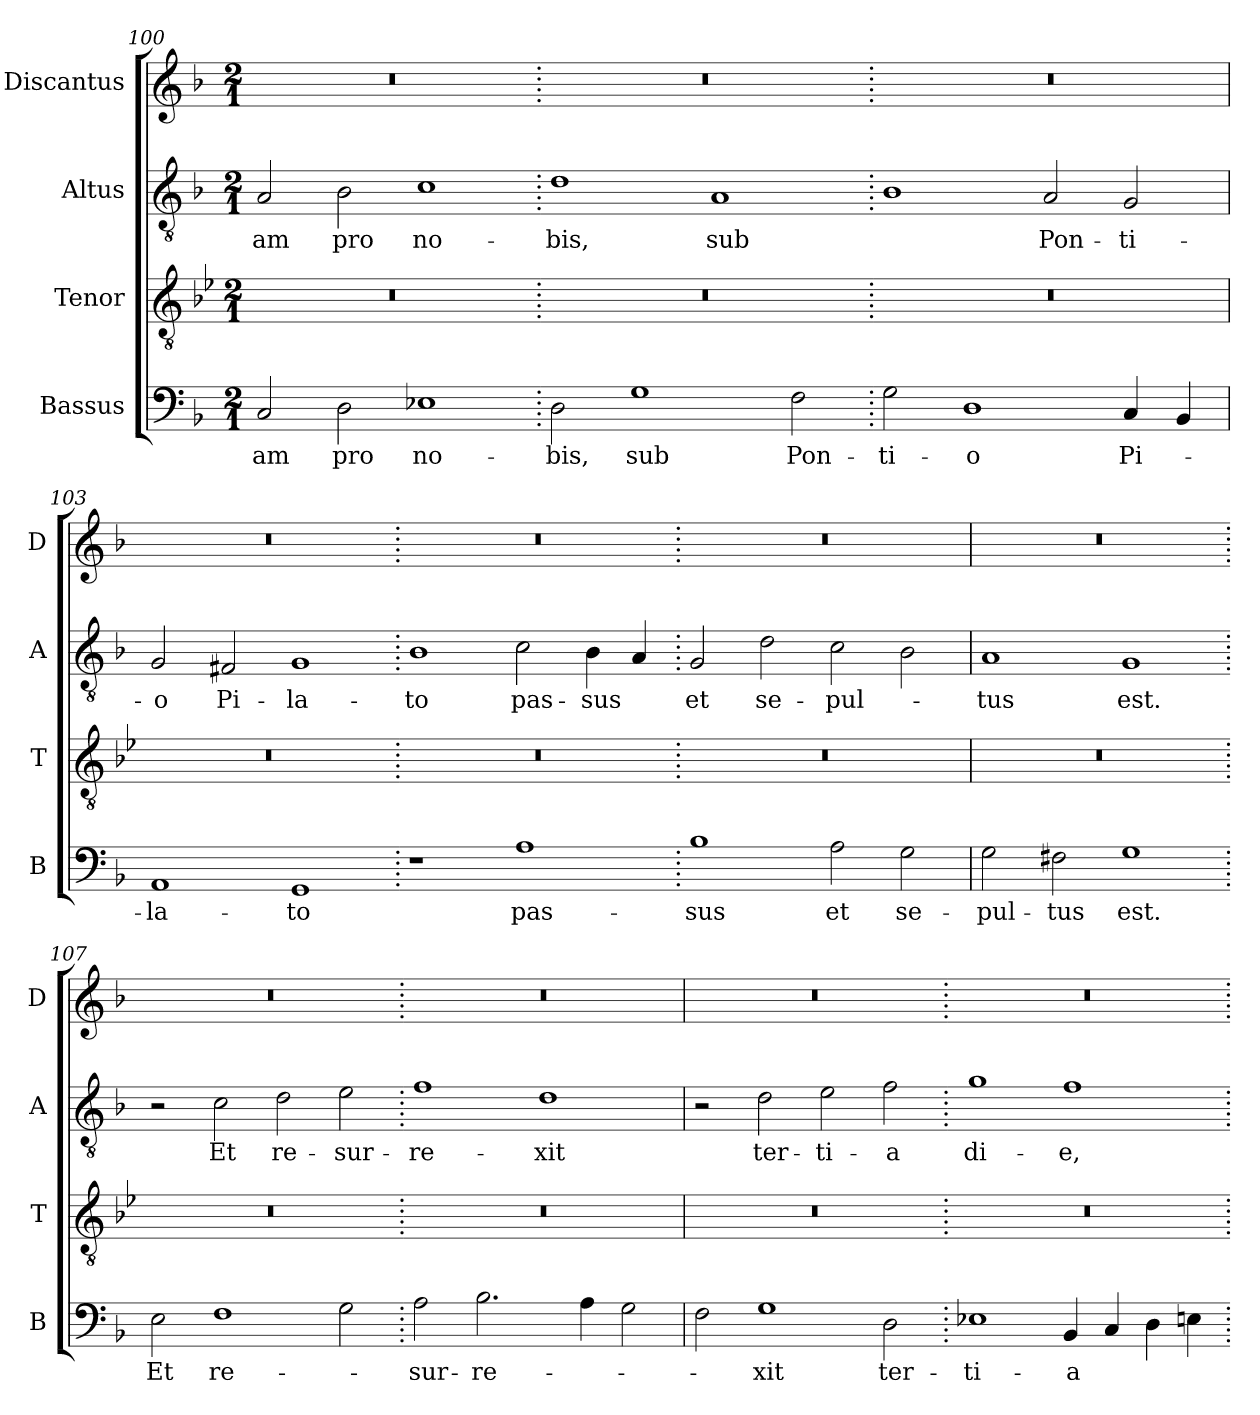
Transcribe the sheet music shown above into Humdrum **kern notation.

**kern	**text	**kern	**kern	**text	**kern
*part4	*part4	*part3	*part2	*part2	*part1
*staff4	*staff4	*staff3	*staff2	*staff2	*staff1
*I"Bassus	*	*I"Tenor	*I"Altus	*	*I"Discantus
*I'B	*	*I'T	*I'A	*	*I'D
*clefF4	*	*clefGv2	*clefGv2	*	*clefG2
*k[b-]	*	*k[b-e-]	*k[b-]	*	*k[b-]
*M2/1	*	*M2/1	*M2/1	*	*M2/1
=100	=100	=100	=100	=100	=100
2C/	-am	0r	2A/	-am	0r
2D\	pro	.	2B-\	pro	.
1E-X	no-	.	1c	no-	.
=101.	=101.	=101.	=101.	=101.	=101.
2D\	-bis,	0r	1d	-bis,	0r
1G	sub	.	.	.	.
.	.	.	1A	sub	.
2F\	Pon-	.	.	.	.
=102.	=102.	=102.	=102.	=102.	=102.
2G\	-ti-	0r	1B-	.	0r
1D	-o	.	.	.	.
.	.	.	2A/	Pon-	.
4C/	Pi-	.	2G/	-ti-	.
4BB-/	.	.	.	.	.
=103	=103	=103	=103	=103	=103
1AA	-la-	0r	2G/	-o	0r
.	.	.	2F#X/	Pi-	.
1GG	-to	.	1G	-la-	.
=104.	=104.	=104.	=104.	=104.	=104.
1r	.	0r	1B-	-to	0r
1A	pas-	.	2c\	pas-	.
.	.	.	4B-\	-sus	.
.	.	.	4A/	.	.
=105.	=105.	=105.	=105.	=105.	=105.
1B-	-sus	0r	2G/	et	0r
.	.	.	2d\	se-	.
2A\	et	.	2c\	-pul-	.
2G\	se-	.	2B-\	.	.
=106	=106	=106	=106	=106	=106
2G\	-pul-	0r	1A	-tus	0r
2F#X\	-tus	.	.	.	.
1G	est.	.	1G	est.	.
=107.	=107.	=107.	=107.	=107.	=107.
2E\	Et	0r	2r	.	0r
1F	re-	.	2c\	Et	.
.	.	.	2d\	re-	.
2G\	.	.	2e\	-sur-	.
=108.	=108.	=108.	=108.	=108.	=108.
2A\	-sur-	0r	1f	-re-	0r
2.B-\	-re-	.	.	.	.
.	.	.	1d	-xit	.
4A\	.	.	.	.	.
2G\	.	.	.	.	.
=109	=109	=109	=109	=109	=109
2F\	.	0r	2r	.	0r
1G	-xit	.	2d\	ter-	.
.	.	.	2e\	-ti-	.
2D\	ter-	.	2f\	-a	.
=110.	=110.	=110.	=110.	=110.	=110.
1E-X	-ti-	0r	1g	di-	0r
4BB-/	-a	.	1f	-e,	.
4C/	.	.	.	.	.
4D\	.	.	.	.	.
4En\	.	.	.	.	.
=.	=.	=.	=.	=.	=.
*-	*-	*-	*-	*-	*-
